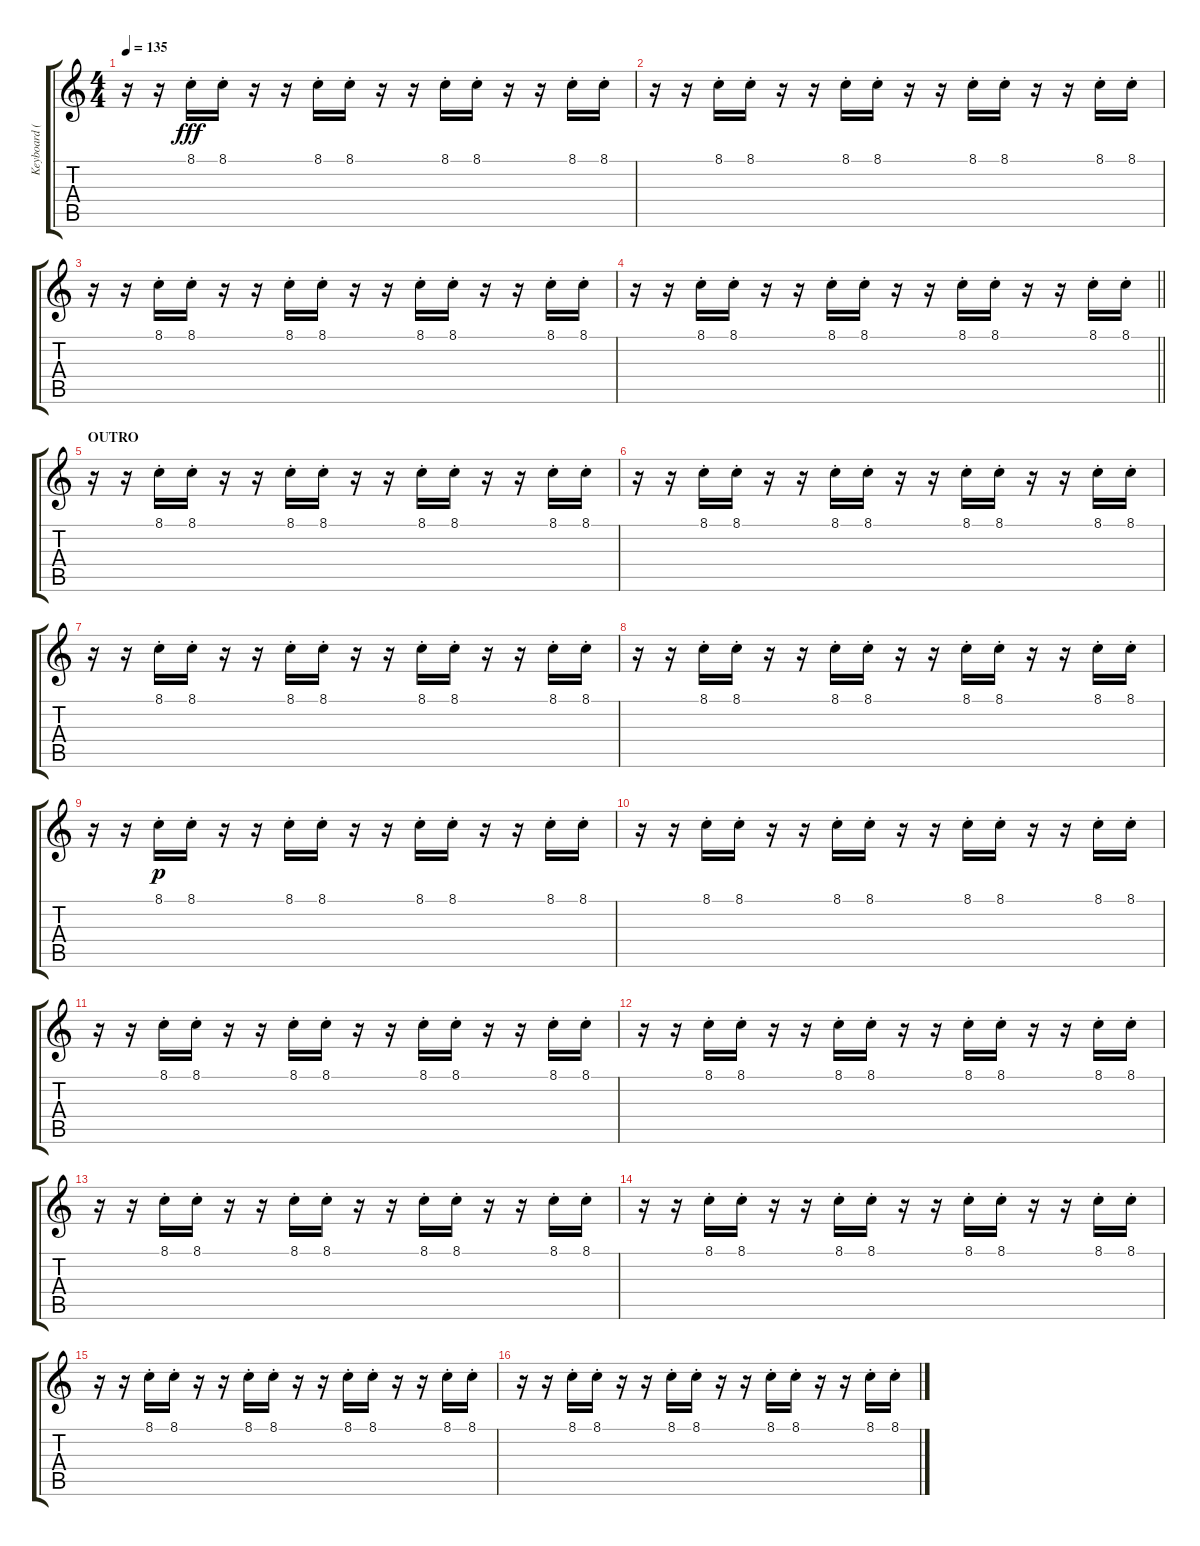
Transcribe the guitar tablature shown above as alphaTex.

\track ("Keyboard (2)" "Keyboard (") {instrument lead2sawtooth}
\staff {score tabs}
\tuning (E4 B3 G3 D3 A2 E2) {hide}
\ts (4 4)
\tempo 135
\clef g2
\ks c
r.16{dy fff} r.16 8.1{st}.16 8.1{st}.16 r.16 r.16 8.1{st}.16 8.1{st}.16 r.16 r.16 8.1{st}.16 8.1{st}.16 r.16 r.16 8.1{st}.16 8.1{st}.16 |
r.16 r.16 8.1{st}.16 8.1{st}.16 r.16 r.16 8.1{st}.16 8.1{st}.16 r.16 r.16 8.1{st}.16 8.1{st}.16 r.16 r.16 8.1{st}.16 8.1{st}.16 |
r.16 r.16 8.1{st}.16 8.1{st}.16 r.16 r.16 8.1{st}.16 8.1{st}.16 r.16 r.16 8.1{st}.16 8.1{st}.16 r.16 r.16 8.1{st}.16 8.1{st}.16 |
\barLineRight lightlight
r.16 r.16 8.1{st}.16 8.1{st}.16 r.16 r.16 8.1{st}.16 8.1{st}.16 r.16 r.16 8.1{st}.16 8.1{st}.16 r.16 r.16 8.1{st}.16 8.1{st}.16 |
\section ("" "OUTRO")
r.16 r.16 8.1{st}.16 8.1{st}.16 r.16 r.16 8.1{st}.16 8.1{st}.16 r.16 r.16 8.1{st}.16 8.1{st}.16 r.16 r.16 8.1{st}.16 8.1{st}.16 |
r.16 r.16 8.1{st}.16 8.1{st}.16 r.16 r.16 8.1{st}.16 8.1{st}.16 r.16 r.16 8.1{st}.16 8.1{st}.16 r.16 r.16 8.1{st}.16 8.1{st}.16 |
r.16 r.16 8.1{st}.16 8.1{st}.16 r.16 r.16 8.1{st}.16 8.1{st}.16 r.16 r.16 8.1{st}.16 8.1{st}.16 r.16 r.16 8.1{st}.16 8.1{st}.16 |
r.16 r.16 8.1{st}.16 8.1{st}.16 r.16 r.16 8.1{st}.16 8.1{st}.16 r.16 r.16 8.1{st}.16 8.1{st}.16 r.16 r.16 8.1{st}.16 8.1{st}.16 |
r.16 r.16 8.1{st}.16{dy p} 8.1{st}.16 r.16 r.16 8.1{st}.16 8.1{st}.16 r.16 r.16 8.1{st}.16 8.1{st}.16 r.16 r.16 8.1{st}.16 8.1{st}.16 |
r.16 r.16 8.1{st}.16 8.1{st}.16 r.16 r.16 8.1{st}.16 8.1{st}.16 r.16 r.16 8.1{st}.16 8.1{st}.16 r.16 r.16 8.1{st}.16 8.1{st}.16 |
r.16 r.16 8.1{st}.16 8.1{st}.16 r.16 r.16 8.1{st}.16 8.1{st}.16 r.16 r.16 8.1{st}.16 8.1{st}.16 r.16 r.16 8.1{st}.16 8.1{st}.16 |
r.16 r.16 8.1{st}.16 8.1{st}.16 r.16 r.16 8.1{st}.16 8.1{st}.16 r.16 r.16 8.1{st}.16 8.1{st}.16 r.16 r.16 8.1{st}.16 8.1{st}.16 |
r.16 r.16 8.1{st}.16 8.1{st}.16 r.16 r.16 8.1{st}.16 8.1{st}.16 r.16 r.16 8.1{st}.16 8.1{st}.16 r.16 r.16 8.1{st}.16 8.1{st}.16 |
r.16 r.16 8.1{st}.16 8.1{st}.16 r.16 r.16 8.1{st}.16 8.1{st}.16 r.16 r.16 8.1{st}.16 8.1{st}.16 r.16 r.16 8.1{st}.16 8.1{st}.16 |
r.16 r.16 8.1{st}.16 8.1{st}.16 r.16 r.16 8.1{st}.16 8.1{st}.16 r.16 r.16 8.1{st}.16 8.1{st}.16 r.16 r.16 8.1{st}.16 8.1{st}.16 |
r.16 r.16 8.1{st}.16 8.1{st}.16 r.16 r.16 8.1{st}.16 8.1{st}.16 r.16 r.16 8.1{st}.16 8.1{st}.16 r.16 r.16 8.1{st}.16 8.1{st}.16
